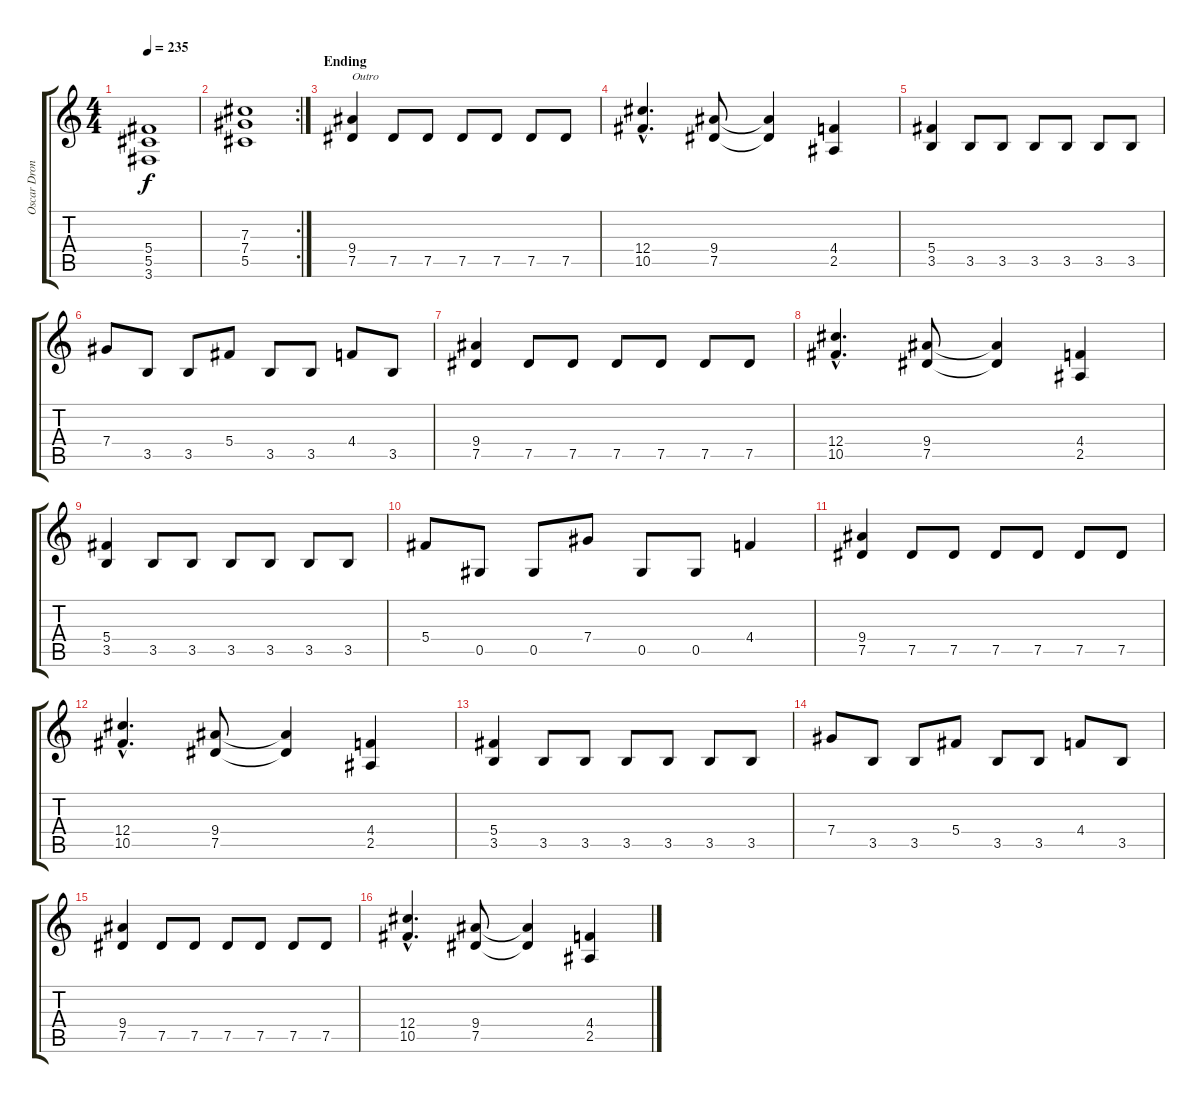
\track ("Oscar Dronjak (Rhythm - Lead Guitar)" "Oscar Dron") {instrument distortionguitar}
\staff {score tabs}
\tuning (Eb4 Bb3 Gb3 Db3 Ab2 Eb2) {hide}
\ts (4 4)
\tempo 235
\clef g2
\ks c
(5.4 5.5 3.6).1{dy f} |
\rc 2
(7.3 7.4 5.5).1 |
\section ("" "Ending")
(9.4 7.5).4{txt "Outro"} 7.5.8 7.5.8 7.5.8 7.5.8 7.5.8 7.5.8 |
(12.4{hac} 10.5{hac}).4{d} (9.4 7.5).8 (9.4{t} 7.5{t}).4 (4.4 2.5).4 |
(5.4 3.5).4 3.5.8 3.5.8 3.5.8 3.5.8 3.5.8 3.5.8 |
7.4.8 3.5.8 3.5.8 5.4.8 3.5.8 3.5.8 4.4.8 3.5.8 |
(9.4 7.5).4 7.5.8 7.5.8 7.5.8 7.5.8 7.5.8 7.5.8 |
(12.4{hac} 10.5{hac}).4{d} (9.4 7.5).8 (9.4{t} 7.5{t}).4 (4.4 2.5).4 |
(5.4 3.5).4 3.5.8 3.5.8 3.5.8 3.5.8 3.5.8 3.5.8 |
5.4.8 0.5.8 0.5.8 7.4.8 0.5.8 0.5.8 4.4.4 |
(9.4 7.5).4 7.5.8 7.5.8 7.5.8 7.5.8 7.5.8 7.5.8 |
(12.4{hac} 10.5{hac}).4{d} (9.4 7.5).8 (9.4{t} 7.5{t}).4 (4.4 2.5).4 |
(5.4 3.5).4 3.5.8 3.5.8 3.5.8 3.5.8 3.5.8 3.5.8 |
7.4.8 3.5.8 3.5.8 5.4.8 3.5.8 3.5.8 4.4.8 3.5.8 |
(9.4 7.5).4 7.5.8 7.5.8 7.5.8 7.5.8 7.5.8 7.5.8 |
(12.4{hac} 10.5{hac}).4{d} (9.4 7.5).8 (9.4{t} 7.5{t}).4 (4.4 2.5).4
